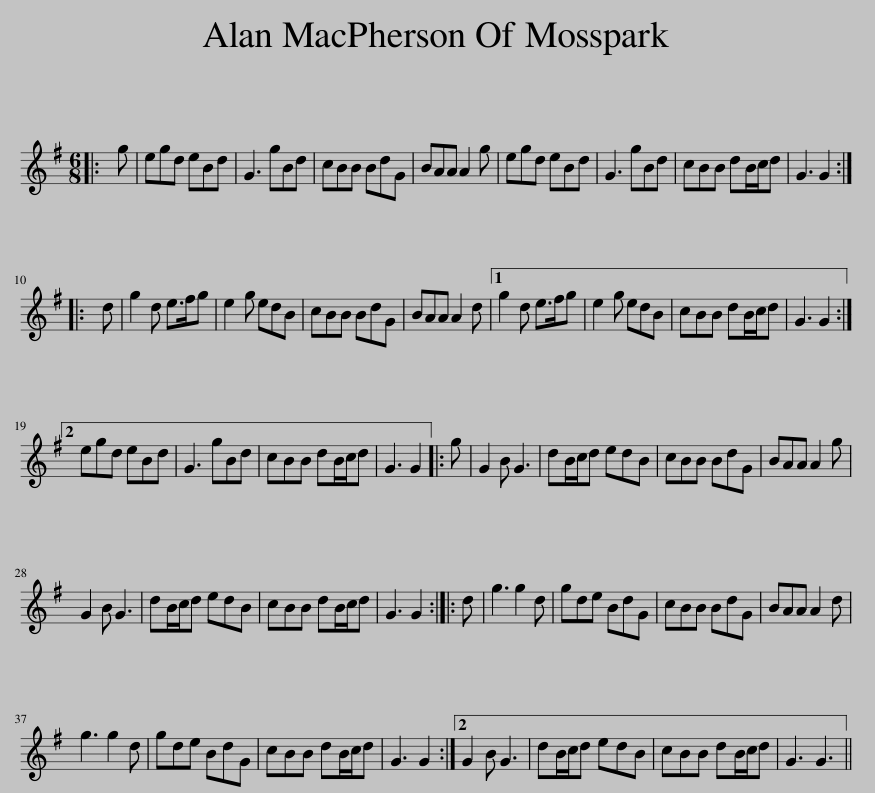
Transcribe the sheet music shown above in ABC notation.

X:1
L:1/8
M:6/8
I:linebreak $
K:G
V:1 treble
V:1
|: g | egd eBd | G3 gBd | cBB BdG | BAA A2 g | %5
 egd eBd | G3 gBd | cBB dB/c/d | G3 G2 ::$ d | %10
 g2 d e>fg | e2 g edB | cBB BdG | BAA A2 d |1 g2 d e>fg | %15
 e2 g edB | cBB dB/c/d | G3 G2 :|2$ egd eBd | G3 gBd | %20
 cBB dB/c/d | G3 G2 |: g | G2 B G3 | dB/c/d edB | %25
 cBB BdG | BAA A2 g |$ G2 B G3 | dB/c/d edB | cBB dB/c/d | %30
 G3 G2 :: d | g3 g2 d | gde BdG | cBB BdG | %35
 BAA A2 d |$ g3 g2 d | gde BdG | cBB dB/c/d | G3 G2 :|2 %40
 G2 B G3 | dB/c/d edB | cBB dB/c/d | G3 G3 || %44
